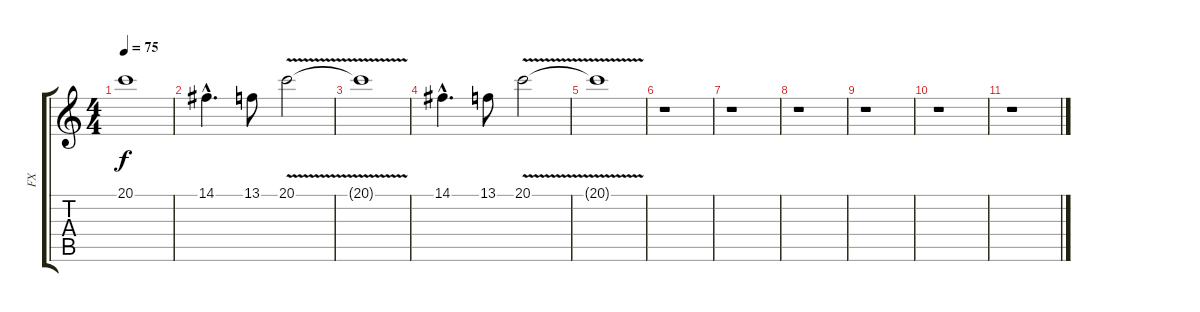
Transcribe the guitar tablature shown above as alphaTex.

\track ("FX" "FX") {instrument pad4choir}
\staff {score tabs}
\tuning (E4 B3 G3 D3 A2 E2) {hide}
\ts (4 4)
\tempo 75
\clef g2
\ks c
20.1{t}.1{dy f} |
14.1{hac}.4{d} 13.1.8 20.1{v}.2 |
20.1{t}.1 |
14.1{hac}.4{d} 13.1.8 20.1{v}.2 |
20.1{t}.1 |
r.1 |
r.1 |
r.1 |
r.1 |
r.1 |
r.1
